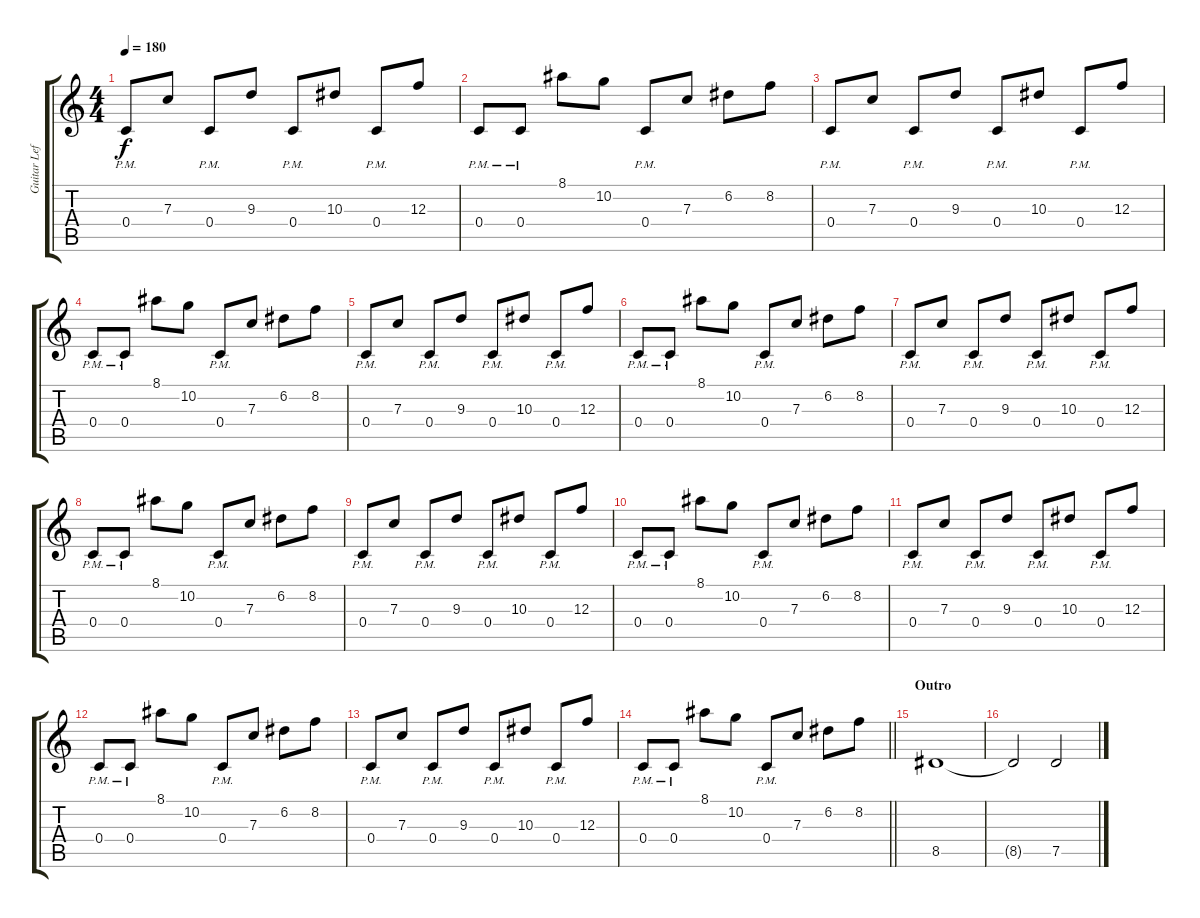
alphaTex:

\track ("Guitar Left" "Guitar Lef") {instrument distortionguitar}
\staff {score tabs}
\tuning (D4 A3 F3 C3 G2 C2) {hide}
\ts (4 4)
\tempo 180
\clef g2
\ks c
0.4{pm}.8{dy f} 7.3.8 0.4{pm}.8 9.3.8 0.4{pm}.8 10.3.8 0.4{pm}.8 12.3.8 |
0.4{pm}.8 0.4{pm}.8 8.1.8 10.2.8 0.4{pm}.8 7.3.8 6.2.8 8.2.8 |
0.4{pm}.8 7.3.8 0.4{pm}.8 9.3.8 0.4{pm}.8 10.3.8 0.4{pm}.8 12.3.8 |
0.4{pm}.8 0.4{pm}.8 8.1.8 10.2.8 0.4{pm}.8 7.3.8 6.2.8 8.2.8 |
0.4{pm}.8 7.3.8 0.4{pm}.8 9.3.8 0.4{pm}.8 10.3.8 0.4{pm}.8 12.3.8 |
0.4{pm}.8 0.4{pm}.8 8.1.8 10.2.8 0.4{pm}.8 7.3.8 6.2.8 8.2.8 |
0.4{pm}.8 7.3.8 0.4{pm}.8 9.3.8 0.4{pm}.8 10.3.8 0.4{pm}.8 12.3.8 |
0.4{pm}.8 0.4{pm}.8 8.1.8 10.2.8 0.4{pm}.8 7.3.8 6.2.8 8.2.8 |
0.4{pm}.8 7.3.8 0.4{pm}.8 9.3.8 0.4{pm}.8 10.3.8 0.4{pm}.8 12.3.8 |
0.4{pm}.8 0.4{pm}.8 8.1.8 10.2.8 0.4{pm}.8 7.3.8 6.2.8 8.2.8 |
0.4{pm}.8 7.3.8 0.4{pm}.8 9.3.8 0.4{pm}.8 10.3.8 0.4{pm}.8 12.3.8 |
0.4{pm}.8 0.4{pm}.8 8.1.8 10.2.8 0.4{pm}.8 7.3.8 6.2.8 8.2.8 |
0.4{pm}.8 7.3.8 0.4{pm}.8 9.3.8 0.4{pm}.8 10.3.8 0.4{pm}.8 12.3.8 |
\barLineRight lightlight
0.4{pm}.8 0.4{pm}.8 8.1.8 10.2.8 0.4{pm}.8 7.3.8 6.2.8 8.2.8 |
\section ("" "Outro")
8.5.1 |
8.5{t}.2 7.5.2
